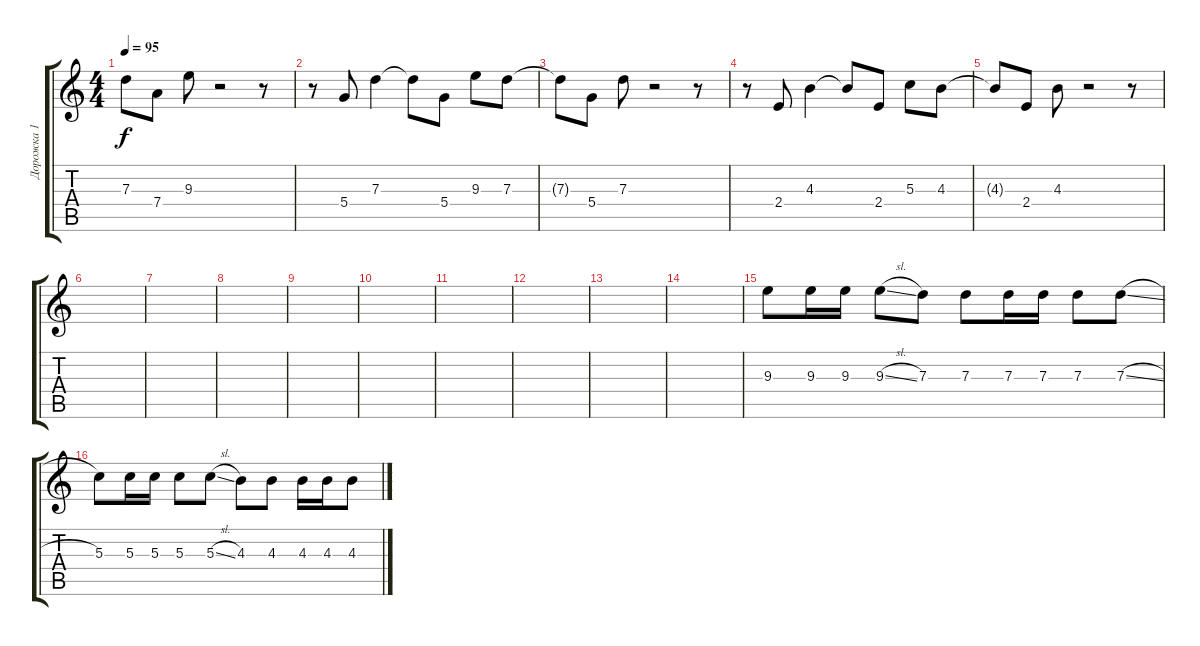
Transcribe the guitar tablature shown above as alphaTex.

\track ("Дорожка 1" "Дорожка 1") {instrument overdrivenguitar}
\staff {score tabs}
\tuning (E4 B3 G3 D3 A2 E2) {hide}
\ts (4 4)
\tempo 95
\clef g2
\ks c
7.3{t}.8{dy f} 7.4.8 9.3.8 r.2 r.8 |
r.8{instrument acousticguitarsteel} 5.4.8 7.3.4 7.3{t}.8 5.4.8 9.3.8 7.3.8 |
7.3{t}.8 5.4.8 7.3.8 r.2 r.8 |
r.8{instrument acousticguitarsteel} 2.4.8 4.3.4 4.3{t}.8 2.4.8 5.3.8 4.3.8 |
4.3{t}.8 2.4.8 4.3.8 r.2 r.8 |
|
|
|
|
|
|
|
|
|
9.3.8{instrument overdrivenguitar} 9.3.16 9.3.16 9.3{sl}.8 7.3.8 7.3.8 7.3.16 7.3.16 7.3.8 7.3{sl}.8 |
5.3.8 5.3.16 5.3.16 5.3.8 5.3{sl}.8 4.3.8 4.3.8 4.3.16 4.3.16 4.3.8
